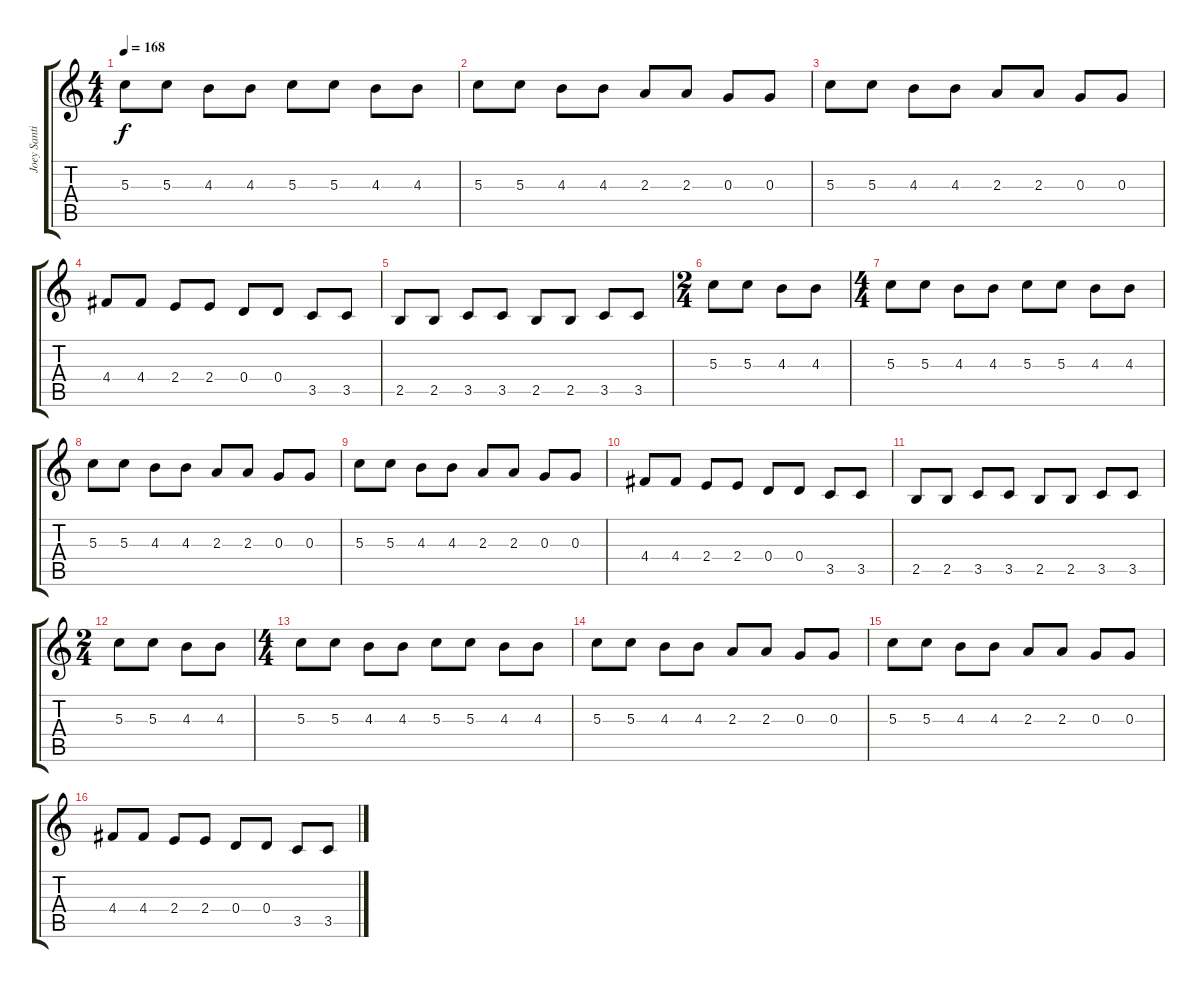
\track ("Joey Santiago" "Joey Santi") {instrument overdrivenguitar}
\staff {score tabs}
\tuning (E4 B3 G3 D3 A2 E2) {hide}
\ts (4 4)
\tempo 168
\clef g2
\ks c
5.3.8{dy f} 5.3.8 4.3.8 4.3.8 5.3.8 5.3.8 4.3.8 4.3.8 |
5.3.8 5.3.8 4.3.8 4.3.8 2.3.8 2.3.8 0.3.8 0.3.8 |
5.3.8 5.3.8 4.3.8 4.3.8 2.3.8 2.3.8 0.3.8 0.3.8 |
4.4.8 4.4.8 2.4.8 2.4.8 0.4.8 0.4.8 3.5.8 3.5.8 |
2.5.8 2.5.8 3.5.8 3.5.8 2.5.8 2.5.8 3.5.8 3.5.8 |
\ts (2 4)
5.3.8 5.3.8 4.3.8 4.3.8 |
\ts (4 4)
5.3.8 5.3.8 4.3.8 4.3.8 5.3.8 5.3.8 4.3.8 4.3.8 |
5.3.8 5.3.8 4.3.8 4.3.8 2.3.8 2.3.8 0.3.8 0.3.8 |
5.3.8 5.3.8 4.3.8 4.3.8 2.3.8 2.3.8 0.3.8 0.3.8 |
4.4.8 4.4.8 2.4.8 2.4.8 0.4.8 0.4.8 3.5.8 3.5.8 |
2.5.8 2.5.8 3.5.8 3.5.8 2.5.8 2.5.8 3.5.8 3.5.8 |
\ts (2 4)
5.3.8 5.3.8 4.3.8 4.3.8 |
\ts (4 4)
5.3.8 5.3.8 4.3.8 4.3.8 5.3.8 5.3.8 4.3.8 4.3.8 |
5.3.8 5.3.8 4.3.8 4.3.8 2.3.8 2.3.8 0.3.8 0.3.8 |
5.3.8 5.3.8 4.3.8 4.3.8 2.3.8 2.3.8 0.3.8 0.3.8 |
4.4.8 4.4.8 2.4.8 2.4.8 0.4.8 0.4.8 3.5.8 3.5.8
